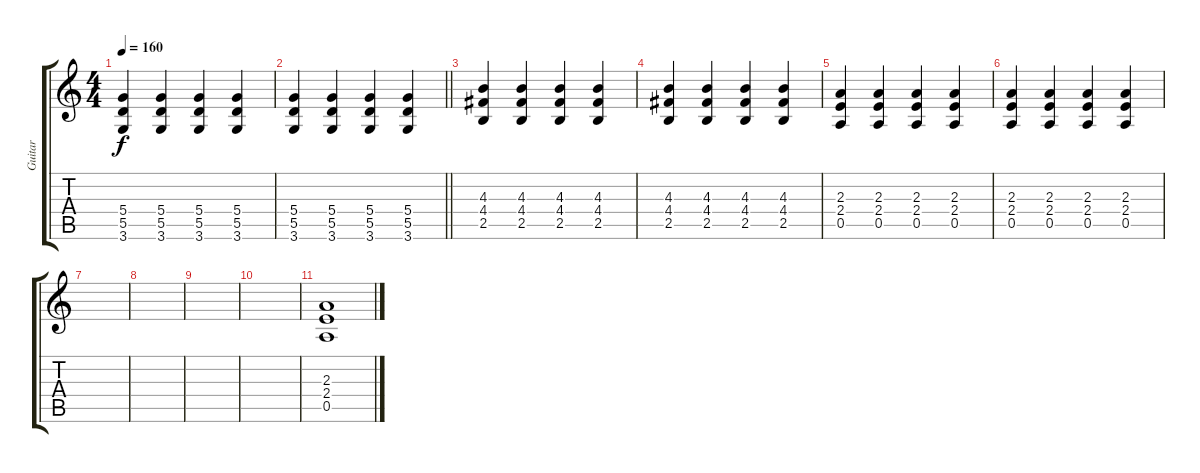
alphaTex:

\track ("Guitar" "Guitar") {instrument acousticguitarsteel}
\staff {score tabs}
\tuning (E4 B3 G3 D3 A2 E2) {hide}
\ts (4 4)
\tempo 160
\clef g2
\ks c
(5.4 5.5 3.6).4{dy f} (5.4 5.5 3.6).4 (5.4 5.5 3.6).4 (5.4 5.5 3.6).4 |
\barLineRight lightlight
(5.4 5.5 3.6).4 (5.4 5.5 3.6).4 (5.4 5.5 3.6).4 (5.4 5.5 3.6).4 |
(4.3 4.4 2.5).4{instrument overdrivenguitar} (4.3 4.4 2.5).4 (4.3 4.4 2.5).4 (4.3 4.4 2.5).4 |
(4.3 4.4 2.5).4 (4.3 4.4 2.5).4 (4.3 4.4 2.5).4 (4.3 4.4 2.5).4 |
(2.3 2.4 0.5).4 (2.3 2.4 0.5).4 (2.3 2.4 0.5).4 (2.3 2.4 0.5).4 |
(2.3 2.4 0.5).4 (2.3 2.4 0.5).4 (2.3 2.4 0.5).4 (2.3 2.4 0.5).4 |
|
|
|
|
(2.3 2.4 0.5).1{instrument overdrivenguitar}
